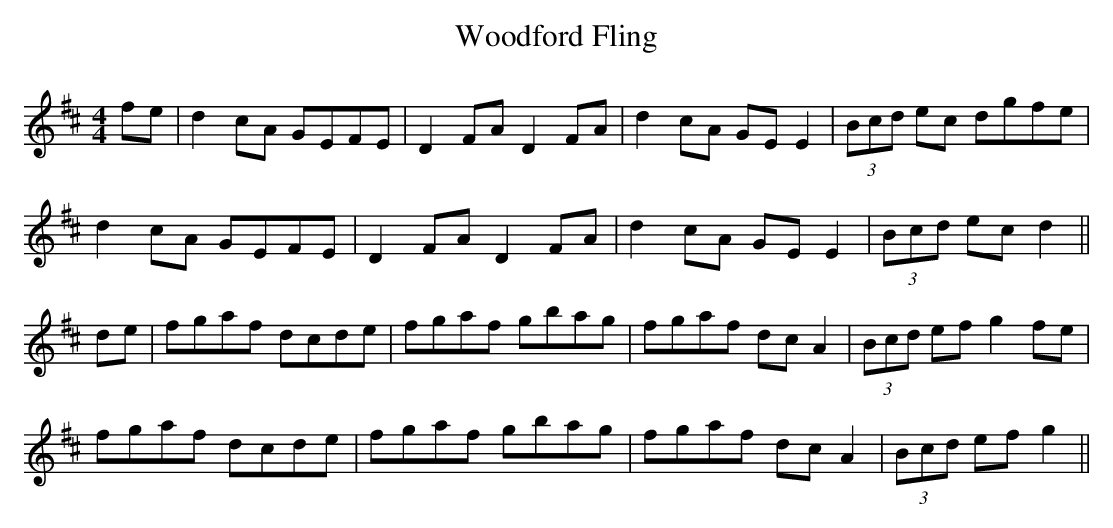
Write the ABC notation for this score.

X:1
T: Woodford Fling
M: 4/4
L: 1/8
K: D
fe|d2 cA GEFE |D2 FA D2 FA |d2 cA GE E2 |(3Bcd ec dgfe |
d2 cA GEFE | D2 FA D2 FA | d2 cA GE E2 | (3Bcd ec d2 ||
de | fgaf dcde | fgaf gbag | fgaf dc A2 | (3Bcd ef g2 fe |
fgaf dcde | fgaf gbag | fgaf dc A2 | (3Bcd ef g2 ||
